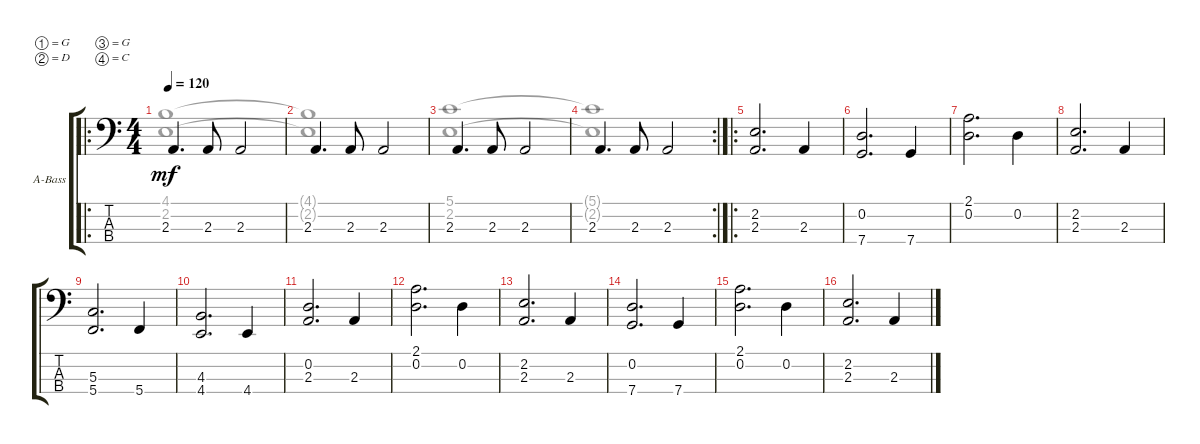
\defaultSystemsLayout 4
\bracketExtendMode groupsimilarinstruments
\firstSystemTrackNameOrientation horizontal
\otherSystemsTrackNameOrientation horizontal
\track ("Acoustic Bass" "A-Bass") {instrument acousticbass}
\staff {score tabs}
\tuning (G2 D2 G1 C1)
\voice
\ro
\ts (4 4)
\tempo 120
\clef f4
\scale
0.485477
\ks c
2.3.4{d dy mf instrument acousticbass} 2.3.8 2.3.2 |
\scale
0.257261 2.3.4{d} 2.3.8 2.3.2 |
\scale
0.257261 2.3.4{d} 2.3.8 2.3.2 |
\rc 2
\scale
0.333333 2.3.4{d} 2.3.8 2.3.2 |
\ro
\scale
0.333333 (2.3 2.2).2{d} 2.3.4 |
\scale
0.333333 (7.4 0.2).2{d} 7.4.4 |
\scale
0.333333 (0.2 2.1).2{d} 0.2.4 |
\scale
0.333333 (2.2 2.3).2{d} 2.3.4 |
\scale
0.333333 (5.4 5.3).2{d} 5.4.4 |
(4.3 4.4).2{d} 4.4.4 |
(2.3 0.2).2{d} 2.3.4 |
(0.2 2.1).2{d} 0.2.4 |
(2.3 2.2).2{d} 2.3.4 |
(7.4 0.2).2{d} 7.4.4 |
(0.2 2.1).2{d} 0.2.4 |
(2.3 2.2).2{d} 2.3.4
\voice
\clef f4
\ottava regular
\simile none
\scale
0.485477
\ks c
(2.2 4.1).1{dy mf} |
\scale
0.257261 (4.1{t} 2.2{t}).1 |
\scale
0.257261 (2.2 5.1).1 |
\scale
0.333333 (5.1{t} 2.2{t}).1 |
\scale
0.333333 |
\scale
0.333333 |
\scale
0.333333 |
\scale
0.333333 |
\scale
0.333333 |
|
|
|
|
|
|
